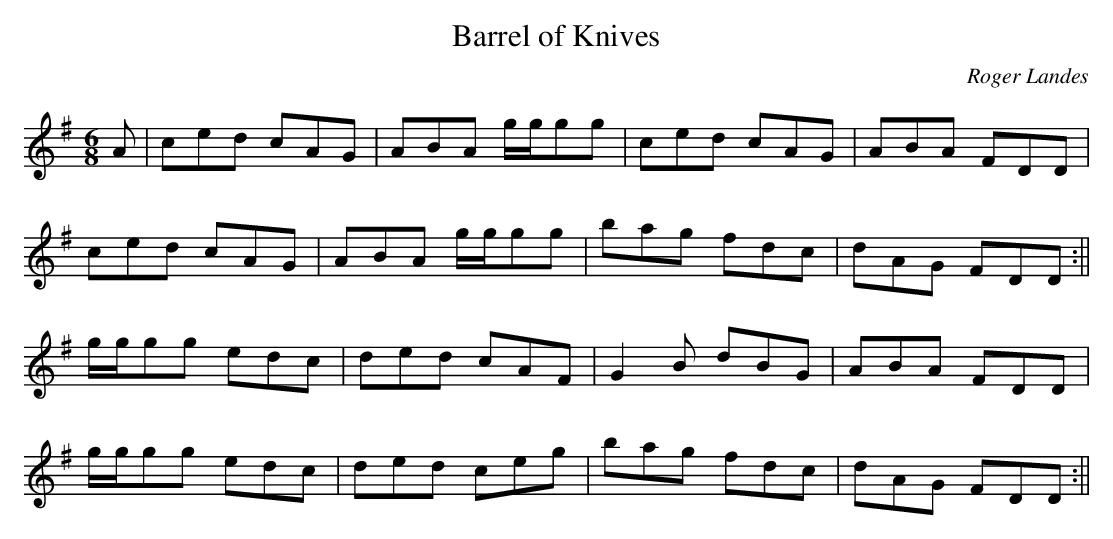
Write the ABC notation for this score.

X:1
T:Barrel of Knives
C:Roger Landes
M:6/8
L:1/8
K:DMix
A|ced cAG|ABA g/2g/2gg|ced cAG|ABA FDD|!
ced cAG|ABA g/2g/2gg|bag fdc|dAG FDD:||!
g/2g/2gg edc|ded cAF|G2B dBG|ABA FDD|!
g/2g/2gg edc|ded ceg|bag fdc|dAG FDD:||!
